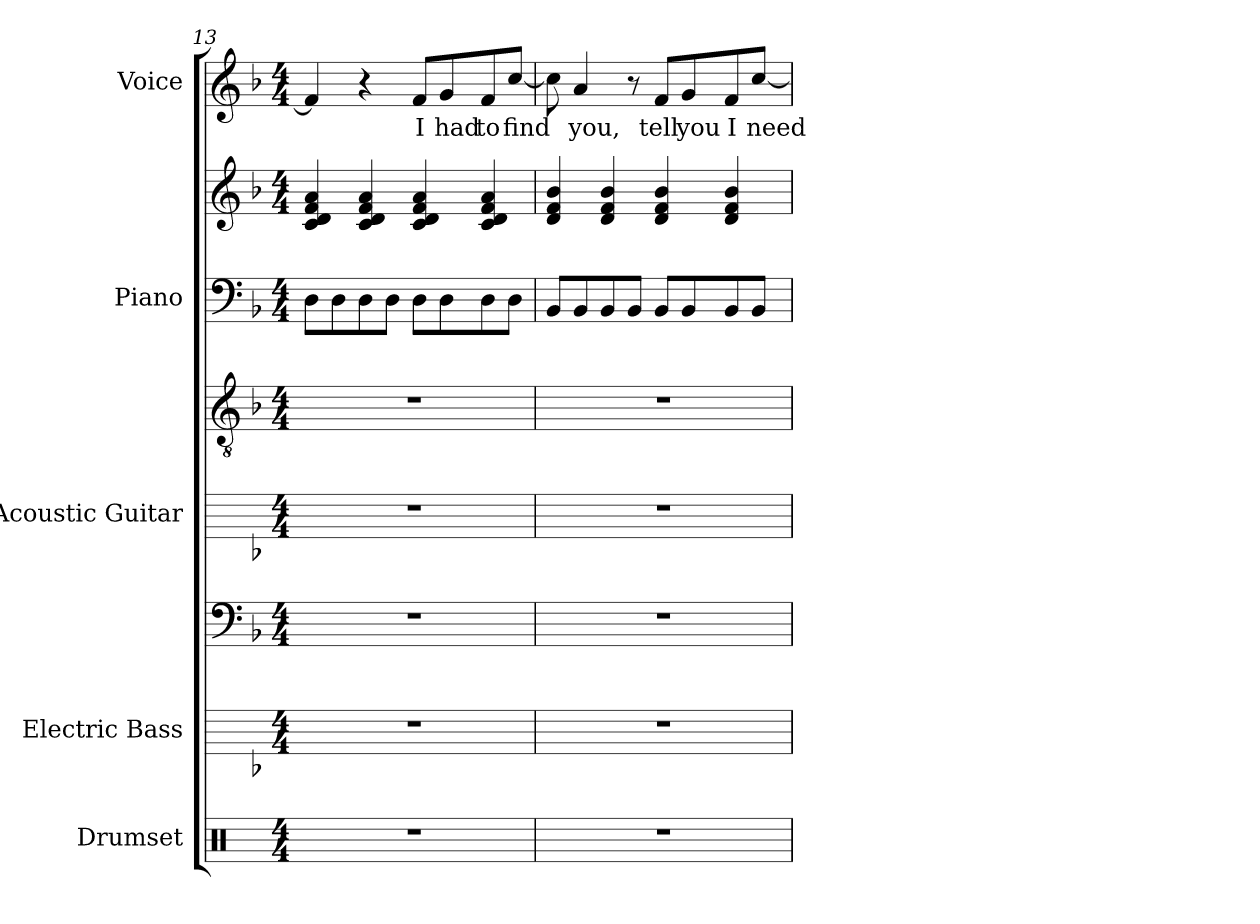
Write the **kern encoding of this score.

**kern	**kern	**kern	**kern	**kern	**kern	**kern	**kern	**text
*part5	*part4	*part4	*part3	*part3	*part2	*part2	*part1	*part1
*staff8	*staff7	*staff6	*staff5	*staff4	*staff3	*staff2	*staff1	*staff1
*I"Drumset	*I"Electric Bass	*	*I"Acoustic Guitar	*	*I"Piano	*	*I"Voice	*
*I'Drs.	*I'El. B.	*	*I'Guit.	*	*I'Pno.	*	*I'Vo.	*
!!LO:LB:g=z
*clefX	*	*clefF4	*	*clefGv2	*clefF4	*clefG2	*clefG2	*
*	*ITrd7c12	*ITrd7c12	*	*	*	*	*	*
*k[]	*k[b-]	*k[b-]	*k[b-]	*k[b-]	*k[b-]	*k[b-]	*k[b-]	*
*M4/4	*M4/4	*M4/4	*M4/4	*M4/4	*M4/4	*M4/4	*M4/4	*
=13	=13	=13	=13	=13	=13	=13	=13	=13
1r	1r	1r	1r	1r	8D\L	4c/ 4d/ 4f/ 4a/	4f/]	.
.	.	.	.	.	8D\	.	.	.
.	.	.	.	.	8D\	4c/ 4d/ 4f/ 4a/	4r	.
.	.	.	.	.	8D\J	.	.	.
!	!	!	!	!	!	!	!	!LO:LY:b
.	.	.	.	.	8D\L	4c/ 4d/ 4f/ 4a/	8f/L	I
!	!	!	!	!	!	!	!	!LO:LY:b
.	.	.	.	.	8D\	.	8g/	had
!	!	!	!	!	!	!	!	!LO:LY:b
.	.	.	.	.	8D\	4c/ 4d/ 4f/ 4a/	8f/	to
!	!	!	!	!	!	!	!	!LO:LY:b
.	.	.	.	.	8D\J	.	[8cc/J	find
=14	=14	=14	=14	=14	=14	=14	=14	=14
1r	1r	1r	1r	1r	8BB-/L	4d/ 4f/ 4b-/	8cc\]	.
!	!	!	!	!	!	!	!	!LO:LY:b
.	.	.	.	.	8BB-/	.	4a/	you,
.	.	.	.	.	8BB-/	4d/ 4f/ 4b-/	.	.
.	.	.	.	.	8BB-/J	.	8r	.
!	!	!	!	!	!	!	!	!LO:LY:b
.	.	.	.	.	8BB-/L	4d/ 4f/ 4b-/	8f/L	tell
!	!	!	!	!	!	!	!	!LO:LY:b
.	.	.	.	.	8BB-/	.	8g/	you
!	!	!	!	!	!	!	!	!LO:LY:b
.	.	.	.	.	8BB-/	4d/ 4f/ 4b-/	8f/	I
!	!	!	!	!	!	!	!	!LO:LY:b
.	.	.	.	.	8BB-/J	.	[8cc/J	need
=	=	=	=	=	=	=	=	=
*-	*-	*-	*-	*-	*-	*-	*-	*-
